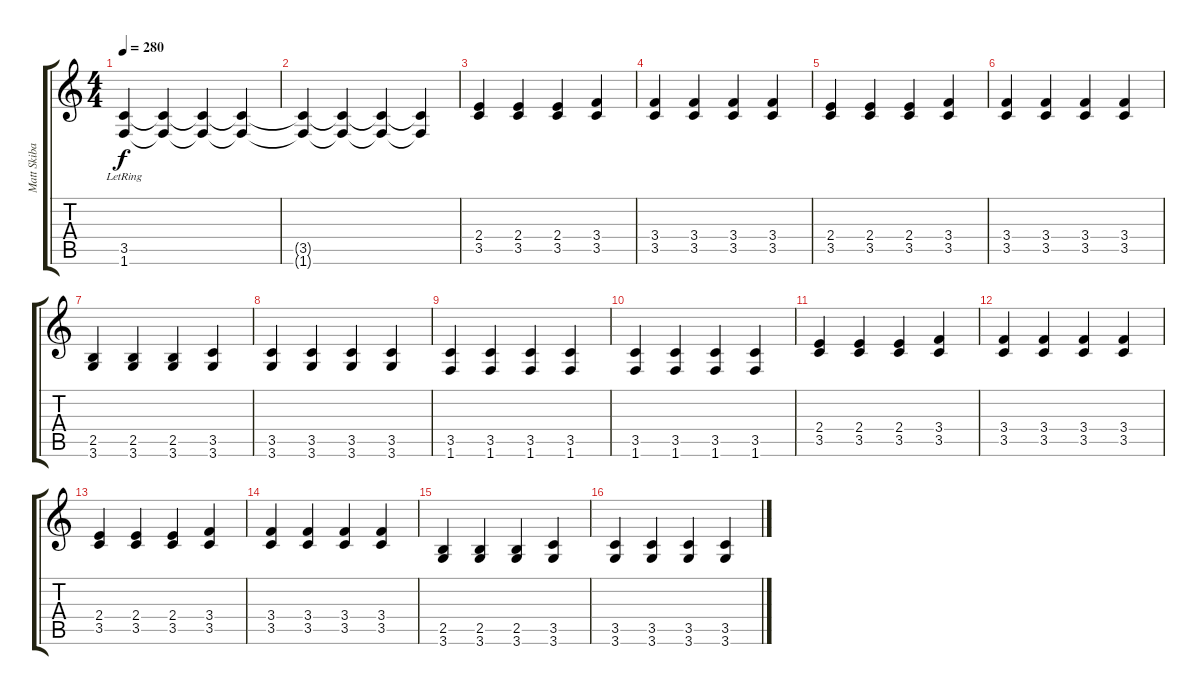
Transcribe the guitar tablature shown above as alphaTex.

\track ("Matt Skiba - Guitar" "Matt Skiba") {instrument distortionguitar}
\staff {score tabs}
\tuning (E4 B3 G3 D3 A2 E2) {hide}
\ts (4 4)
\tempo 280
\clef g2
\ks c
(3.5{lr} 1.6).4{dy f} (3.5{t} 1.6{t}).4 (3.5{t} 1.6{t}).4 (3.5{t} 1.6{t}).4 |
(3.5{t} 1.6{t}).4 (3.5{t} 1.6{t}).4 (3.5{t} 1.6{t}).4 (3.5{t} 1.6{t}).4 |
(2.4 3.5).4 (2.4 3.5).4 (2.4 3.5).4 (3.4 3.5).4 |
(3.4 3.5).4 (3.4 3.5).4 (3.4 3.5).4 (3.4 3.5).4 |
(2.4 3.5).4 (2.4 3.5).4 (2.4 3.5).4 (3.4 3.5).4 |
(3.4 3.5).4 (3.4 3.5).4 (3.4 3.5).4 (3.4 3.5).4 |
(2.5 3.6).4 (2.5 3.6).4 (2.5 3.6).4 (3.5 3.6).4 |
(3.5 3.6).4 (3.5 3.6).4 (3.5 3.6).4 (3.5 3.6).4 |
(3.5 1.6).4 (3.5 1.6).4 (3.5 1.6).4 (3.5 1.6).4 |
(3.5 1.6).4 (3.5 1.6).4 (3.5 1.6).4 (3.5 1.6).4 |
(2.4 3.5).4 (2.4 3.5).4 (2.4 3.5).4 (3.4 3.5).4 |
(3.4 3.5).4 (3.4 3.5).4 (3.4 3.5).4 (3.4 3.5).4 |
(2.4 3.5).4 (2.4 3.5).4 (2.4 3.5).4 (3.4 3.5).4 |
(3.4 3.5).4 (3.4 3.5).4 (3.4 3.5).4 (3.4 3.5).4 |
(2.5 3.6).4 (2.5 3.6).4 (2.5 3.6).4 (3.5 3.6).4 |
(3.5 3.6).4 (3.5 3.6).4 (3.5 3.6).4 (3.5 3.6).4
